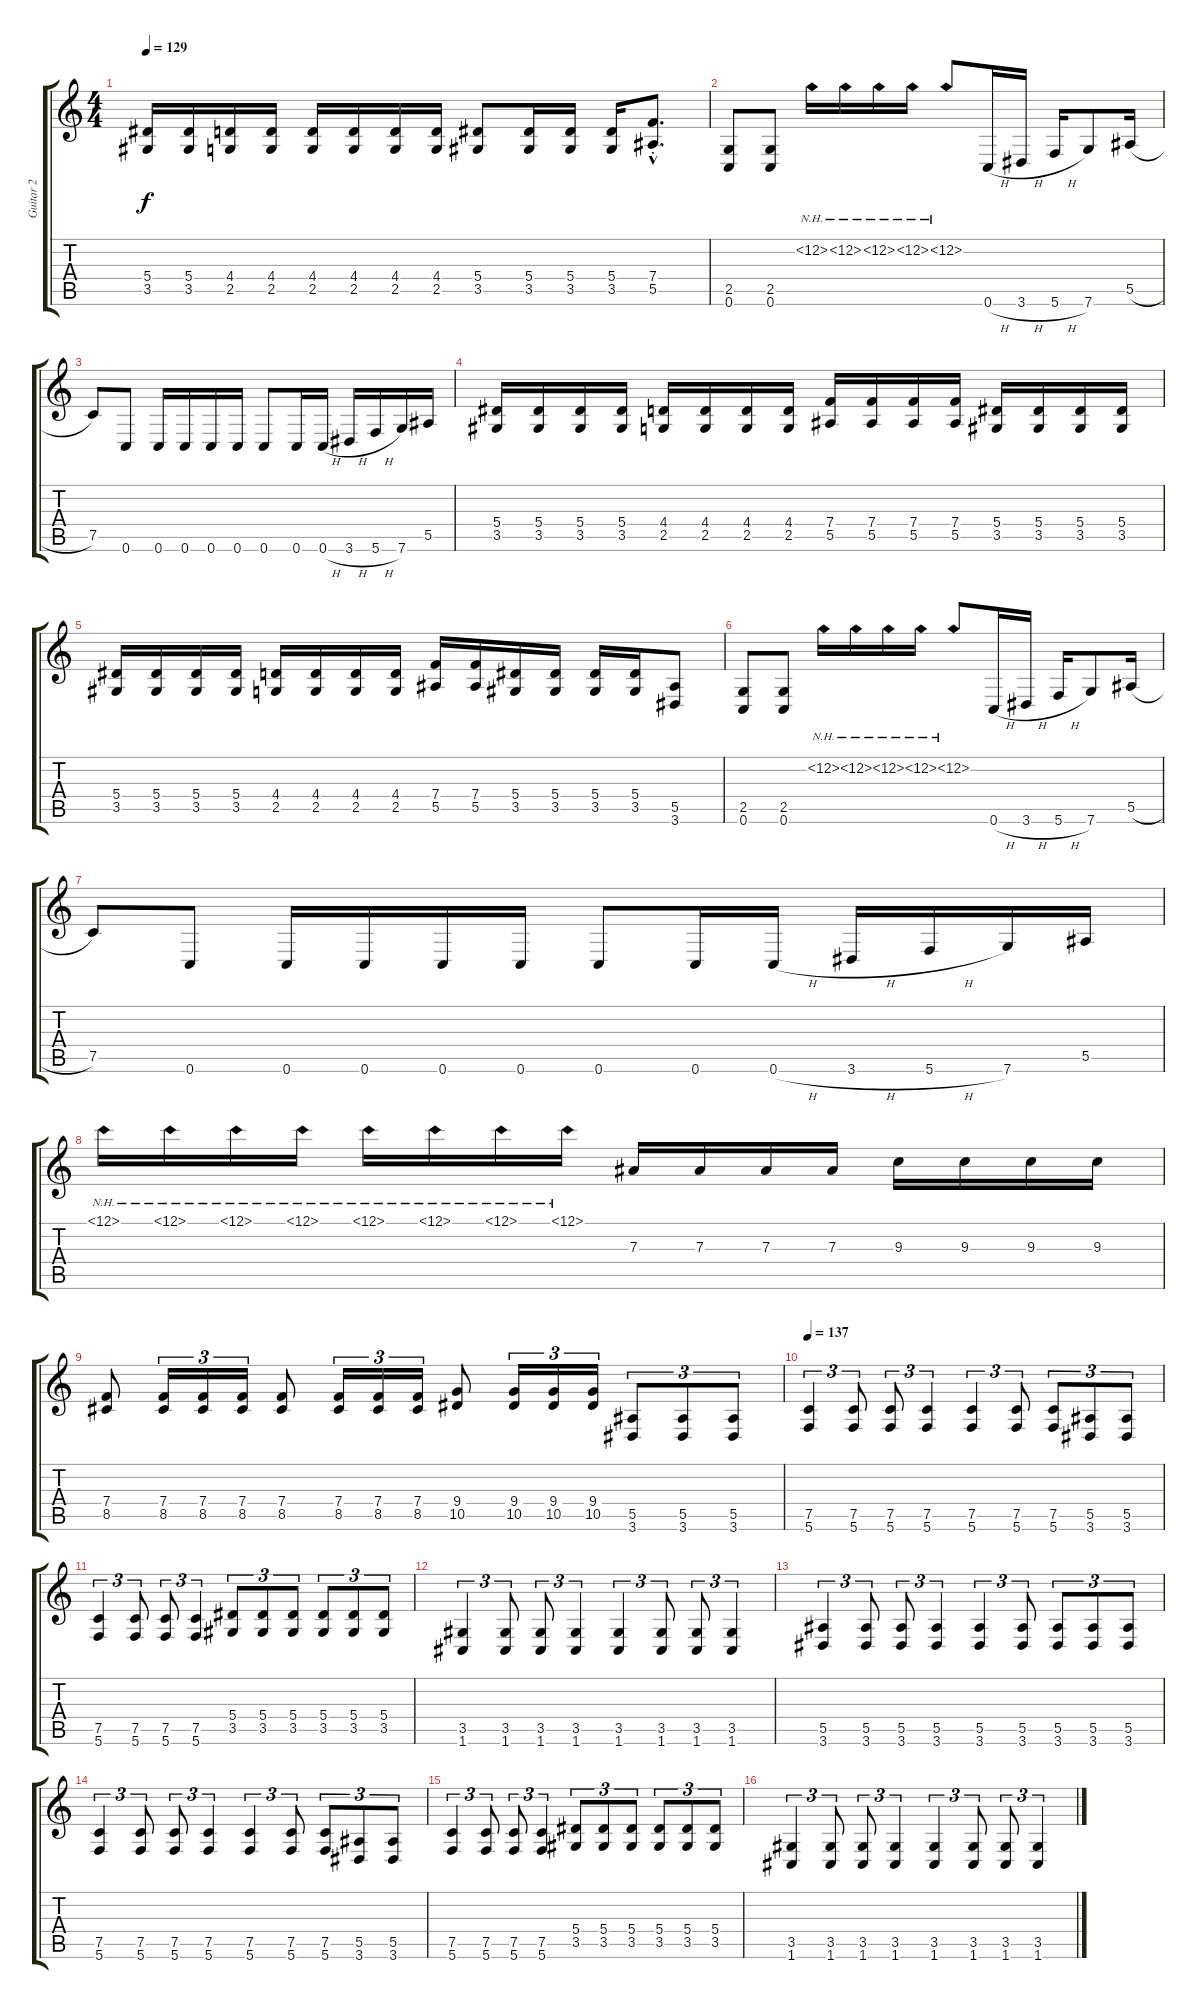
\track ("Guitar 2" "Guitar 2") {instrument distortionguitar}
\staff {score tabs}
\tuning (C4 G3 Eb3 Bb2 F2 C2) {hide}
\ts (4 4)
\tempo 129
\clef g2
\ks c
(5.4 3.5).16{dy f} (5.4 3.5).16 (4.4 2.5).16 (4.4 2.5).16 (4.4 2.5).16 (4.4 2.5).16 (4.4 2.5).16 (4.4 2.5).16 (5.4 3.5).8 (5.4 3.5).16 (5.4 3.5).16 (5.4 3.5).16 (7.4{hac st} 5.5{hac st}).8{d} |
\section ("" "")
(2.5 0.6).8 (2.5 0.6).8 12.2{nh}.16 12.2{nh}.16 12.2{nh}.16 12.2{nh}.16 12.2{nh}.8 0.6{h}.16 3.6{h}.16 5.6{h}.16 7.6.8 5.5{h}.16 |
7.5.8 0.6.8 0.6.16 0.6.16 0.6.16 0.6.16 0.6.8 0.6.16 0.6{h}.16 3.6{h}.16 5.6{h}.16 7.6.16 5.5.16 |
(5.4 3.5).16 (5.4 3.5).16 (5.4 3.5).16 (5.4 3.5).16 (4.4 2.5).16 (4.4 2.5).16 (4.4 2.5).16 (4.4 2.5).16 (7.4 5.5).16 (7.4 5.5).16 (7.4 5.5).16 (7.4 5.5).16 (5.4 3.5).16 (5.4 3.5).16 (5.4 3.5).16 (5.4 3.5).16 |
(5.4 3.5).16 (5.4 3.5).16 (5.4 3.5).16 (5.4 3.5).16 (4.4 2.5).16 (4.4 2.5).16 (4.4 2.5).16 (4.4 2.5).16 (7.4 5.5).16 (7.4 5.5).16 (5.4 3.5).16 (5.4 3.5).16 (5.4 3.5).16 (5.4 3.5).16 (5.5 3.6).8 |
(2.5 0.6).8 (2.5 0.6).8 12.2{nh}.16 12.2{nh}.16 12.2{nh}.16 12.2{nh}.16 12.2{nh}.8 0.6{h}.16 3.6{h}.16 5.6{h}.16 7.6.8 5.5{h}.16 |
7.5.8 0.6.8 0.6.16 0.6.16 0.6.16 0.6.16 0.6.8 0.6.16 0.6{h}.16 3.6{h}.16 5.6{h}.16 7.6.16 5.5.16 |
12.1{nh}.16 12.1{nh}.16 12.1{nh}.16 12.1{nh}.16 12.1{nh}.16 12.1{nh}.16 12.1{nh}.16 12.1{nh}.16 7.3.16 7.3.16 7.3.16 7.3.16 9.3.16 9.3.16 9.3.16 9.3.16 |
(7.4 8.5).8 (7.4 8.5).16{tu (3 2)} (7.4 8.5).16{tu (3 2)} (7.4 8.5).16{tu (3 2)} (7.4 8.5).8 (7.4 8.5).16{tu (3 2)} (7.4 8.5).16{tu (3 2)} (7.4 8.5).16{tu (3 2)} (9.4 10.5).8 (9.4 10.5).16{tu (3 2)} (9.4 10.5).16{tu (3 2)} (9.4 10.5).16{tu (3 2)} (5.5 3.6).8{tu (3 2)} (5.5 3.6).8{tu (3 2)} (5.5 3.6).8{tu (3 2)} |
\section ("" "")
\tempo 137
(7.5 5.6).4{tu (3 2)} (7.5 5.6).8{tu (3 2)} (7.5 5.6).8{tu (3 2)} (7.5 5.6).4{tu (3 2)} (7.5 5.6).4{tu (3 2)} (7.5 5.6).8{tu (3 2)} (7.5 5.6).8{tu (3 2)} (5.5 3.6).8{tu (3 2)} (5.5 3.6).8{tu (3 2)} |
(7.5 5.6).4{tu (3 2)} (7.5 5.6).8{tu (3 2)} (7.5 5.6).8{tu (3 2)} (7.5 5.6).4{tu (3 2)} (5.4 3.5).8{tu (3 2)} (5.4 3.5).8{tu (3 2)} (5.4 3.5).8{tu (3 2)} (5.4 3.5).8{tu (3 2)} (5.4 3.5).8{tu (3 2)} (5.4 3.5).8{tu (3 2)} |
(3.5 1.6).4{tu (3 2)} (3.5 1.6).8{tu (3 2)} (3.5 1.6).8{tu (3 2)} (3.5 1.6).4{tu (3 2)} (3.5 1.6).4{tu (3 2)} (3.5 1.6).8{tu (3 2)} (3.5 1.6).8{tu (3 2)} (3.5 1.6).4{tu (3 2)} |
(5.5 3.6).4{tu (3 2)} (5.5 3.6).8{tu (3 2)} (5.5 3.6).8{tu (3 2)} (5.5 3.6).4{tu (3 2)} (5.5 3.6).4{tu (3 2)} (5.5 3.6).8{tu (3 2)} (5.5 3.6).8{tu (3 2)} (5.5 3.6).8{tu (3 2)} (5.5 3.6).8{tu (3 2)} |
(7.5 5.6).4{tu (3 2)} (7.5 5.6).8{tu (3 2)} (7.5 5.6).8{tu (3 2)} (7.5 5.6).4{tu (3 2)} (7.5 5.6).4{tu (3 2)} (7.5 5.6).8{tu (3 2)} (7.5 5.6).8{tu (3 2)} (5.5 3.6).8{tu (3 2)} (5.5 3.6).8{tu (3 2)} |
(7.5 5.6).4{tu (3 2)} (7.5 5.6).8{tu (3 2)} (7.5 5.6).8{tu (3 2)} (7.5 5.6).4{tu (3 2)} (5.4 3.5).8{tu (3 2)} (5.4 3.5).8{tu (3 2)} (5.4 3.5).8{tu (3 2)} (5.4 3.5).8{tu (3 2)} (5.4 3.5).8{tu (3 2)} (5.4 3.5).8{tu (3 2)} |
(3.5 1.6).4{tu (3 2)} (3.5 1.6).8{tu (3 2)} (3.5 1.6).8{tu (3 2)} (3.5 1.6).4{tu (3 2)} (3.5 1.6).4{tu (3 2)} (3.5 1.6).8{tu (3 2)} (3.5 1.6).8{tu (3 2)} (3.5 1.6).4{tu (3 2)}
